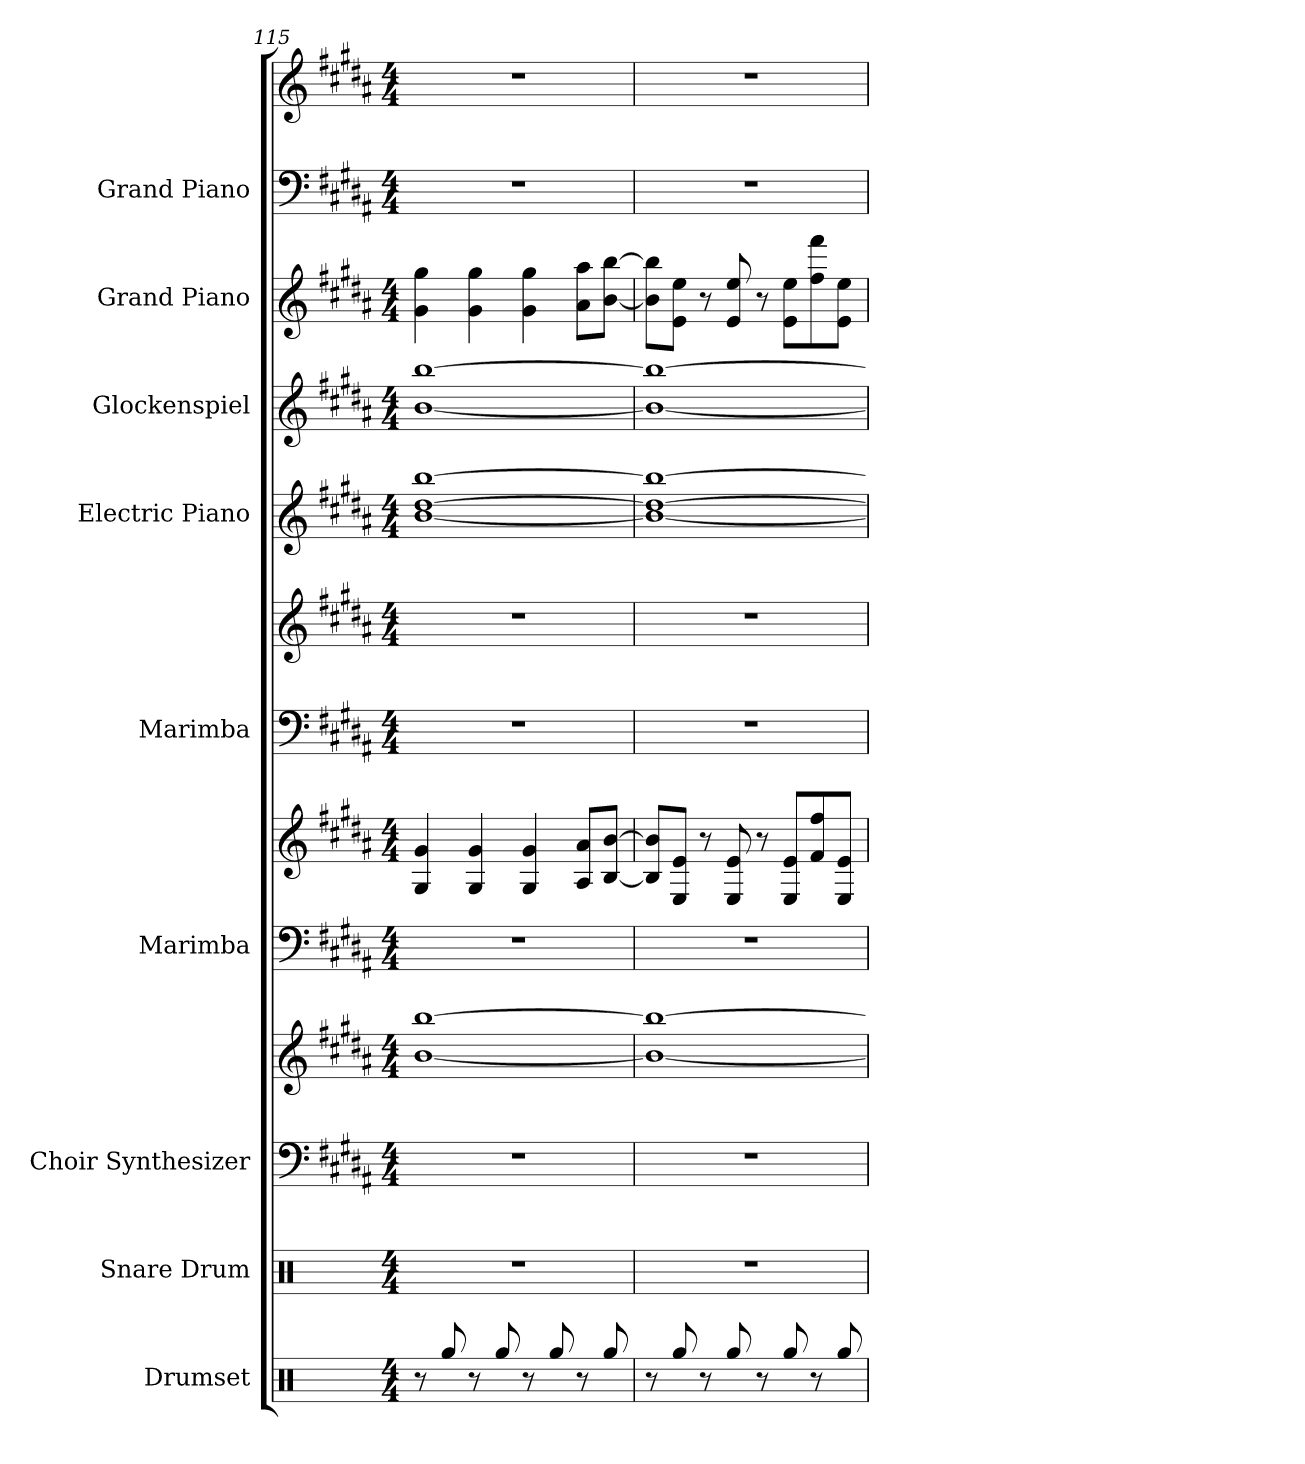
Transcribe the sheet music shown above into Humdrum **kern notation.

**kern	**kern	**kern	**kern	**kern	**kern	**kern	**kern	**kern	**kern	**kern	**kern	**kern
*part9	*part8	*part7	*part7	*part6	*part6	*part5	*part5	*part4	*part3	*part2	*part1	*part1
*staff13	*staff12	*staff11	*staff10	*staff9	*staff8	*staff7	*staff6	*staff5	*staff4	*staff3	*staff2	*staff1
*I"Drumset	*I"Snare Drum	*I"Choir Synthesizer	*	*I"Marimba	*	*I"Marimba	*	*I"Electric Piano	*I"Glockenspiel	*I"Grand Piano	*I"Grand Piano	*
*I'Drs.	*I'Sn. Dr.	*I'Synth.	*	*I'Mrm.	*	*I'Mrm.	*	*I'El. Pno.	*I'Glk.	*I'Pno.	*I'Pno.	*
*clefX	*clefX	*clefF4	*clefG2	*clefF4	*clefG2	*clefF4	*clefG2	*clefG2	*clefG2	*clefG2	*clefF4	*clefG2
*	*	*	*	*	*	*	*	*	*ITrd-14c-24	*	*	*
*k[]	*k[]	*k[f#c#g#d#a#]	*k[f#c#g#d#a#]	*k[f#c#g#d#a#]	*k[f#c#g#d#a#]	*k[f#c#g#d#a#]	*k[f#c#g#d#a#]	*k[f#c#g#d#a#]	*k[f#c#g#d#a#]	*k[f#c#g#d#a#]	*k[f#c#g#d#a#]	*k[f#c#g#d#a#]
*M4/4	*M4/4	*M4/4	*M4/4	*M4/4	*M4/4	*M4/4	*M4/4	*M4/4	*M4/4	*M4/4	*M4/4	*M4/4
=115	=115	=115	=115	=115	=115	=115	=115	=115	=115	=115	=115	=115
8r	1r	1r	[1b [1bb	1r	4G#/ 4g#/	1r	1r	[1b [1dd# [1bb	[1bbb [1bbbb	4g#\ 4gg#\	1r	1r
8Rgg/	.	.	.	.	.	.	.	.	.	.	.	.
8r	.	.	.	.	4G#/ 4g#/	.	.	.	.	4g#\ 4gg#\	.	.
8Rgg/	.	.	.	.	.	.	.	.	.	.	.	.
8r	.	.	.	.	4G#/ 4g#/	.	.	.	.	4g#\ 4gg#\	.	.
8Rgg/	.	.	.	.	.	.	.	.	.	.	.	.
8r	.	.	.	.	8A#/ 8a#/L	.	.	.	.	8a#\ 8aa#\L	.	.
8Rgg/	.	.	.	.	[8B/ [8b/J	.	.	.	.	[8b\ [8bb\J	.	.
=116	=116	=116	=116	=116	=116	=116	=116	=116	=116	=116	=116	=116
8r	1r	1r	1b_ 1bb_	1r	8B/] 8b/]L	1r	1r	1b_ 1dd#_ 1bb_	1bbb_ 1bbbb_	8b\] 8bb\]L	1r	1r
8Rgg/	.	.	.	.	8E/ 8e/J	.	.	.	.	8e\ 8ee\J	.	.
8r	.	.	.	.	8r	.	.	.	.	8r	.	.
8Rgg/	.	.	.	.	8E/ 8e/	.	.	.	.	8e/ 8ee/	.	.
8r	.	.	.	.	8r	.	.	.	.	8r	.	.
8Rgg/	.	.	.	.	8E/ 8e/L	.	.	.	.	8e\ 8ee\L	.	.
8r	.	.	.	.	8f#/ 8ff#/	.	.	.	.	8ff#\ 8fff#\	.	.
8Rgg/	.	.	.	.	8E/ 8e/J	.	.	.	.	8e\ 8ee\J	.	.
=	=	=	=	=	=	=	=	=	=	=	=	=
*-	*-	*-	*-	*-	*-	*-	*-	*-	*-	*-	*-	*-
